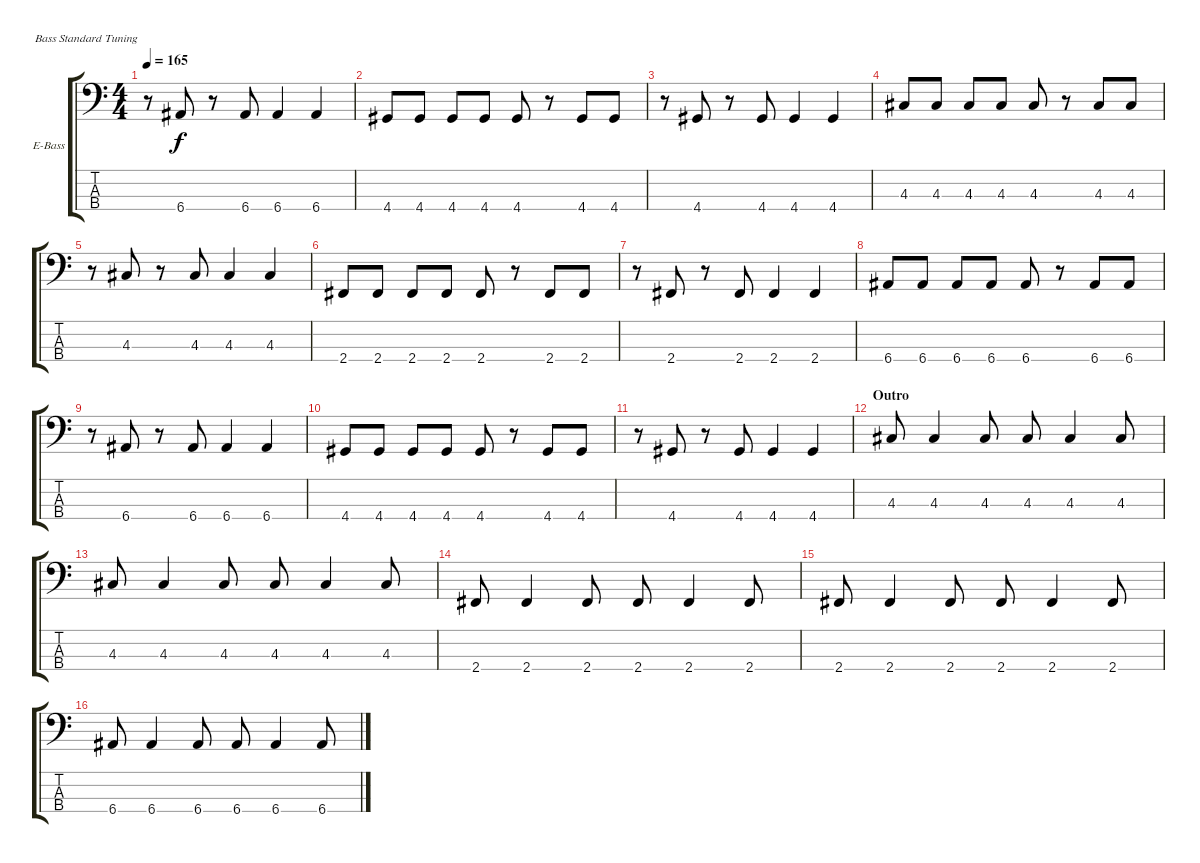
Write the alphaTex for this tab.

\defaultSystemsLayout 4
\bracketExtendMode groupsimilarinstruments
\firstSystemTrackNameOrientation horizontal
\otherSystemsTrackNameOrientation horizontal
\track ("Manolín" "E-Bass") {instrument electricbassfinger}
\staff {score tabs}
\tuning (G2 D2 A1 E1)
\ts (4 4)
\tempo 165
\clef f4
\ks c
r.8{dy f} 6.4.8 r.8 6.4.8 6.4.4 6.4.4 |
4.4.8 4.4.8 4.4.8 4.4.8 4.4.8 r.8 4.4.8 4.4.8 |
r.8 4.4.8 r.8 4.4.8 4.4.4 4.4.4 |
4.3.8 4.3.8 4.3.8 4.3.8 4.3.8 r.8 4.3.8 4.3.8 |
r.8 4.3.8 r.8 4.3.8 4.3.4 4.3.4 |
2.4.8 2.4.8 2.4.8 2.4.8 2.4.8 r.8 2.4.8 2.4.8 |
r.8 2.4.8 r.8 2.4.8 2.4.4 2.4.4 |
6.4.8 6.4.8 6.4.8 6.4.8 6.4.8 r.8 6.4.8 6.4.8 |
r.8 6.4.8 r.8 6.4.8 6.4.4 6.4.4 |
4.4.8 4.4.8 4.4.8 4.4.8 4.4.8 r.8 4.4.8 4.4.8 |
r.8 4.4.8 r.8 4.4.8 4.4.4 4.4.4 |
\section ("" "Outro")
4.3.8 4.3.4 4.3.8 4.3.8 4.3.4 4.3.8 |
4.3.8 4.3.4 4.3.8 4.3.8 4.3.4 4.3.8 |
2.4.8 2.4.4 2.4.8 2.4.8 2.4.4 2.4.8 |
2.4.8 2.4.4 2.4.8 2.4.8 2.4.4 2.4.8 |
6.4.8 6.4.4 6.4.8 6.4.8 6.4.4 6.4.8
